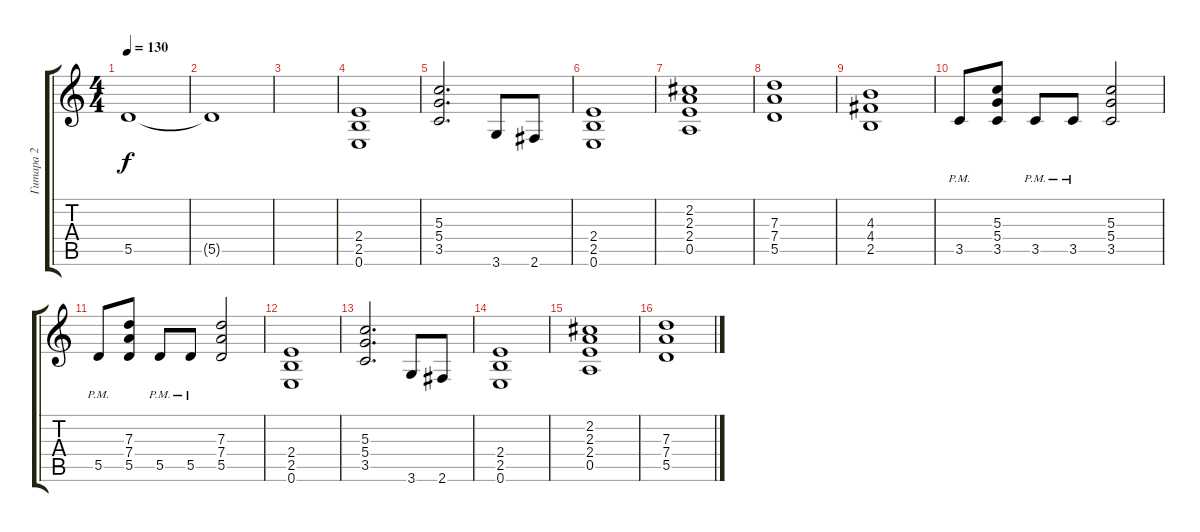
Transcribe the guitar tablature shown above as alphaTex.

\track ("Гитара 2" "Гитара 2") {instrument distortionguitar}
\staff {score tabs}
\tuning (E4 B3 G3 D3 A2 E2) {hide}
\ts (4 4)
\tempo 130
\clef g2
\ks c
5.5{t}.1{dy f} |
5.5{t}.1 |
|
(2.4 2.5 0.6).1{volume 16} |
(5.3 5.4 3.5).2{d} 3.6.8 2.6.8 |
(2.4 2.5 0.6).1 |
(2.2 2.3 2.4 0.5).1 |
(7.3 7.4 5.5).1 |
(4.3 4.4 2.5).1 |
3.5{pm}.8 (5.3 5.4 3.5).8 3.5{pm}.8 3.5{pm}.8 (5.3 5.4 3.5).2 |
5.5{pm}.8 (7.3 7.4 5.5).8 5.5{pm}.8 5.5{pm}.8 (7.3 7.4 5.5).2 |
(2.4 2.5 0.6).1 |
(5.3 5.4 3.5).2{d} 3.6.8 2.6.8 |
(2.4 2.5 0.6).1 |
(2.2 2.3 2.4 0.5).1 |
(7.3 7.4 5.5).1
